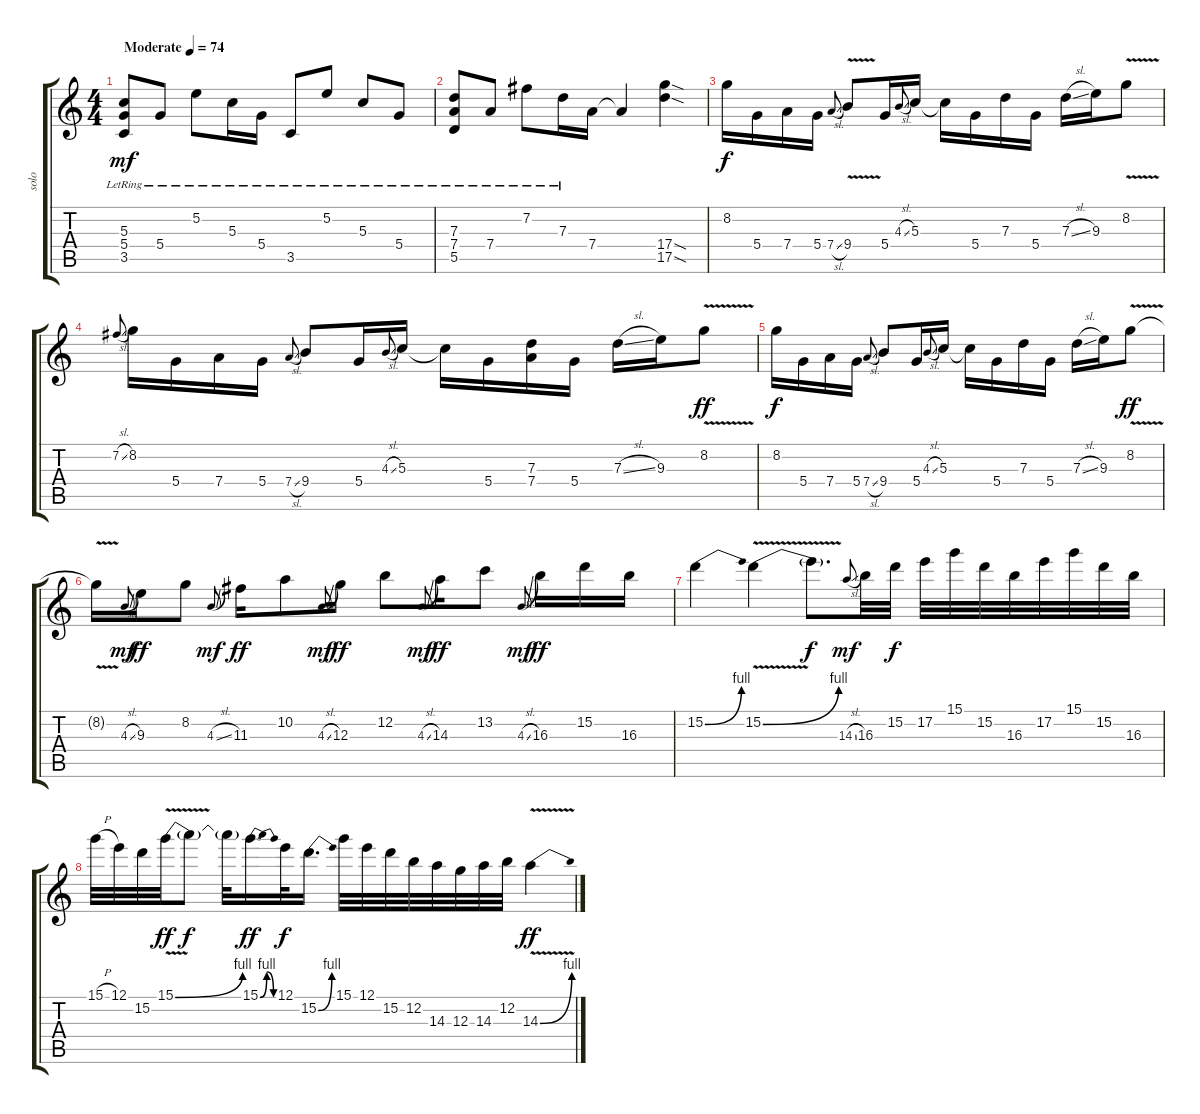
\track ("solo" "solo") {instrument distortionguitar}
\staff {score tabs}
\tuning (E4 B3 G3 D3 A2 E2) {hide}
\ts (4 4)
\tempo (74 "Moderate")
\clef g2
\ks c
(5.3{lr} 5.4{lr} 3.5{lr}).8{dy mf instrument distortionguitar} 5.4{lr}.8 5.2{lr}.8 5.3{lr}.16 5.4{lr}.16 3.5{lr}.8 5.2{lr}.8 5.3{lr}.8 5.4{lr}.8 |
(7.3{lr} 7.4{lr} 5.5{lr}).8 7.4{lr}.8 7.2{lr}.8 7.3{lr}.16 7.4.16 7.4{t}.4 (17.4{sod} 17.5{sod}).4 |
8.2.16{dy f} 5.4.16 7.4.16{txt ""} 5.4.16 7.4{sl}.8{gr onbeat} 9.4{v}.8 5.4.16 4.3{sl}.8{gr onbeat} 5.3.16 5.3{t}.16 5.4.16 7.3.16 5.4.16 7.3{sl}.16 9.3.16 8.2{v}.8 |
7.2{sl}.8{gr onbeat} 8.2.16 5.4.16 7.4.16 5.4.16 7.4{sl}.8{gr onbeat} 9.4.8 5.4.16 4.3{sl}.8{gr onbeat} 5.3.16 5.3{t}.16 5.4.16 (7.3 7.4).16 5.4.16 7.3{sl}.16 9.3.16 8.2{v}.8{dy ff} |
8.2.16{dy f} 5.4.16 7.4.16 5.4.16 7.4{sl}.8{gr onbeat} 9.4.8 5.4.16 4.3{sl}.8{gr onbeat} 5.3.16 5.3{t}.16 5.4.16 7.3.16 5.4.16 7.3{sl}.16 9.3.16 8.2{v}.8{dy ff} |
8.2{t}.16 4.3{sl}.8{gr onbeat dy mf} 9.3.16{dy ff} 8.2.8 4.3{sl}.8{gr onbeat dy mf} 11.3.16{dy ff} 10.2.8 4.3{sl}.8{gr onbeat dy mf} 12.3.16{dy ff} 12.2.8 4.3{sl}.8{gr onbeat dy mf} 14.3.16{dy ff} 13.2.8 4.3{sl}.8{gr onbeat dy mf} 16.3.16{dy ff} 15.2.16 16.3.16 |
15.2{be (bend 0 0 60 4)}.4 15.2{be (bend 0 0 60 4) v}.4 15.2{t}.8{d dy f} 14.3{sl}.8{gr onbeat dy mf} 16.3.32 15.2.32{dy f} 17.2.32 15.1.32 15.2.32 16.3.32 17.2.32 15.1.32 15.2.32 16.3.32 |
15.1{h}.32 12.1.32 15.2.32 15.1{be (bend 0 0 60 4) v}.32{dy ff} 15.1{t}.8{dy f} 15.1{t}.32 15.1{be (bendrelease 0 0 15 4 15 4 60 0)}.16{d dy ff} 12.1.32{dy f} 15.2{be (bend 0 0 60 4)}.16{d} 15.1.32 12.1.32 15.2.32 12.2.32 14.3.32 12.3.32 14.3.32 12.2.32 14.3{be (bend 0 0 60 4) v}.4{dy ff}
